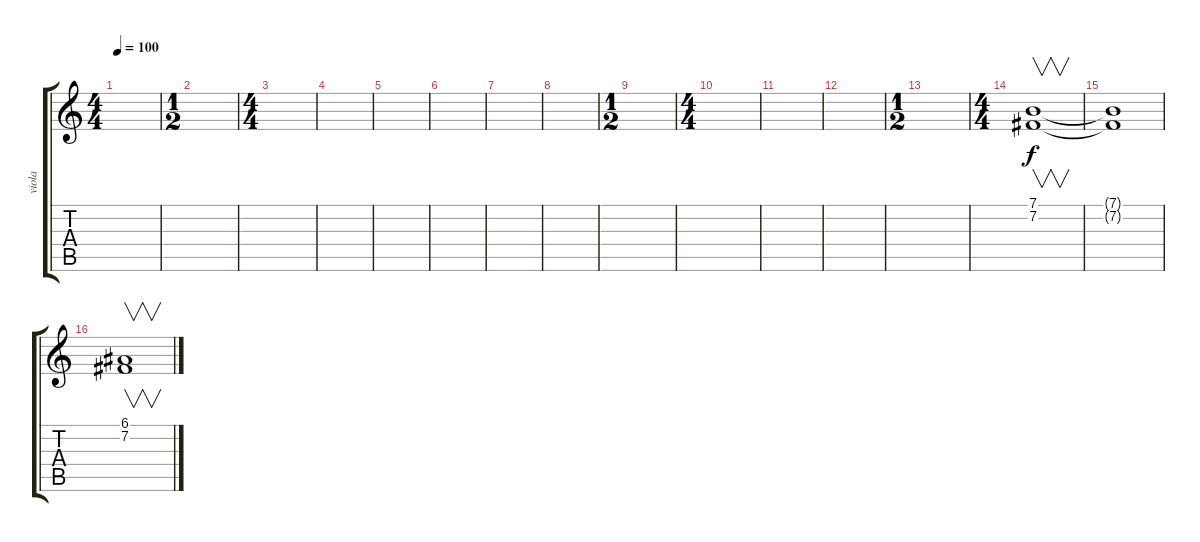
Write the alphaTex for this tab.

\track ("viola" "viola") {instrument synthstrings1}
\staff {score tabs}
\tuning (E4 B3 G3 D3 A2 E2) {hide}
\ts (4 4)
\tempo 100
\clef g2
\ks c
|
\ts (1 2)
|
\ts (4 4)
|
|
|
|
|
|
\ts (1 2)
|
\ts (4 4)
|
|
|
\ts (1 2)
|
\ts (4 4)
(7.1 7.2).1{v} |
(7.1{t} 7.2{t}).1 |
(6.1 7.2).1{v}
